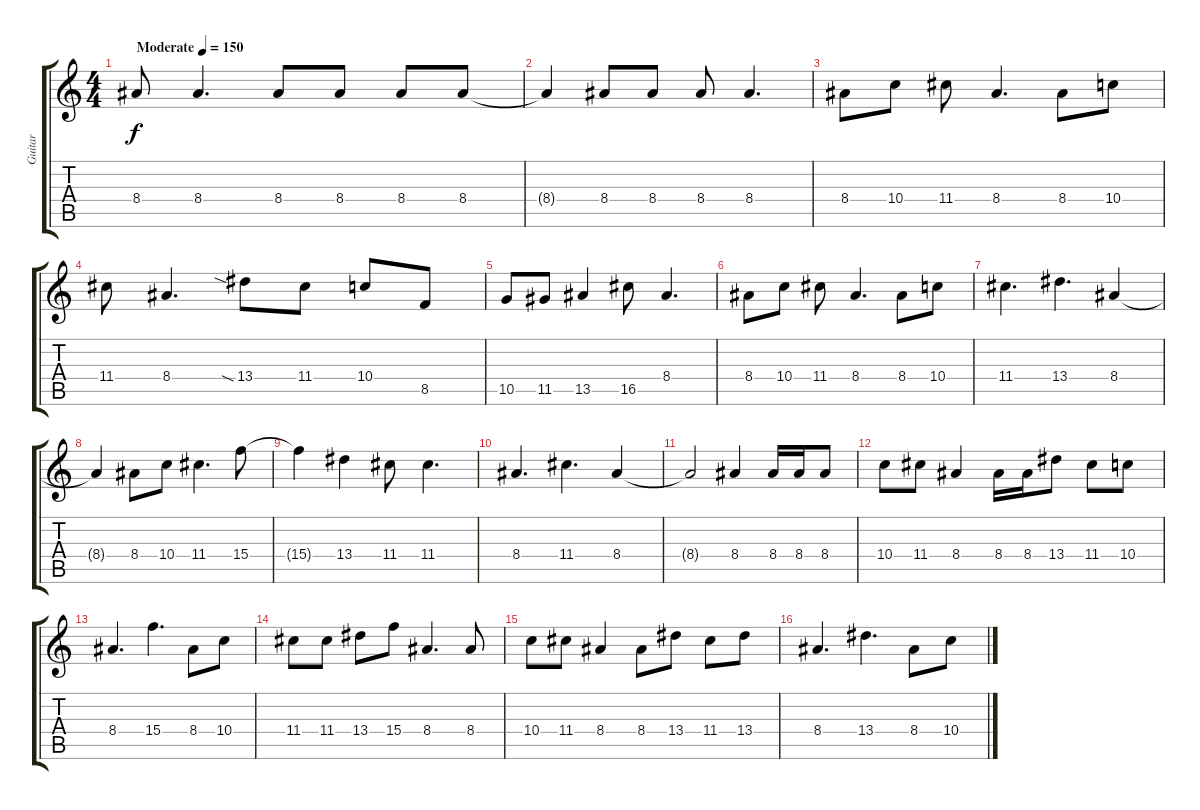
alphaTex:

\track ("Guitar" "Guitar") {instrument distortionguitar}
\staff {score tabs}
\tuning (E4 B3 G3 D3 A2 E2) {hide}
\ts (4 4)
\tempo (150 "Moderate")
\clef g2
\ks c
8.4.8{dy f instrument distortionguitar} 8.4.4{d} 8.4.8 8.4.8 8.4.8 8.4.8 |
8.4{t}.4 8.4.8 8.4.8 8.4.8 8.4.4{d} |
8.4.8 10.4.8 11.4.8 8.4.4{d} 8.4.8 10.4.8 |
11.4.8 8.4.4{d} 13.4{sia}.8 11.4.8 10.4.8 8.5.8 |
10.5.8 11.5.8 13.5.4 16.5.8 8.4.4{d} |
8.4.8 10.4.8 11.4.8 8.4.4{d} 8.4.8 10.4.8 |
11.4.4{d} 13.4.4{d} 8.4.4 |
8.4{t}.4 8.4.8 10.4.8 11.4.4{d} 15.4.8 |
15.4{t}.4 13.4.4 11.4.8 11.4.4{d} |
8.4.4{d} 11.4.4{d} 8.4.4 |
8.4{t}.2 8.4.4 8.4.16 8.4.16 8.4.8 |
10.4.8 11.4.8 8.4.4 8.4.16 8.4.16 13.4.8 11.4.8 10.4.8 |
8.4.4{d} 15.4.4{d} 8.4.8 10.4.8 |
11.4.8 11.4.8 13.4.8 15.4.8 8.4.4{d} 8.4.8 |
10.4.8 11.4.8 8.4.4 8.4.8 13.4.8 11.4.8 13.4.8 |
8.4.4{d} 13.4.4{d} 8.4.8 10.4.8
